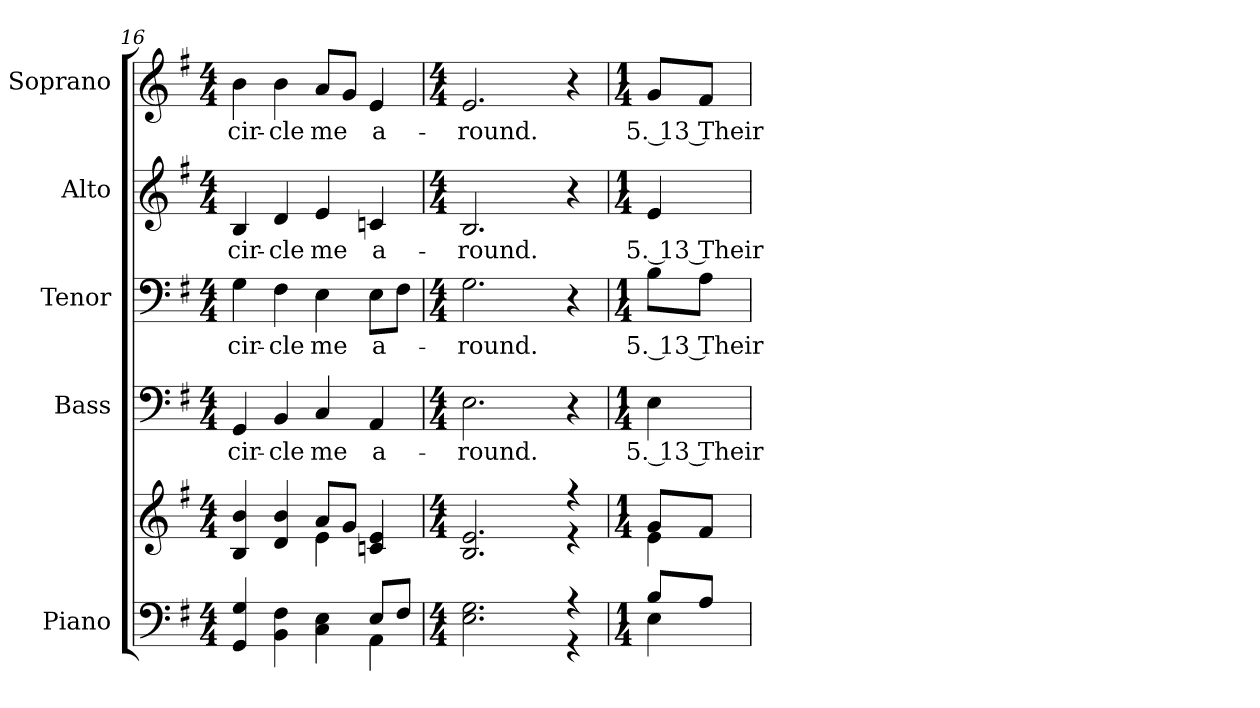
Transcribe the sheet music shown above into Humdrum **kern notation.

**kern	**kern	**kern	**text	**kern	**text	**kern	**text	**kern	**text
*part5	*part5	*part4	*part4	*part3	*part3	*part2	*part2	*part1	*part1
*staff6	*staff5	*staff4	*staff4	*staff3	*staff3	*staff2	*staff2	*staff1	*staff1
*I"Piano	*	*I"Bass	*	*I"Tenor	*	*I"Alto	*	*I"Soprano	*
*I'Pno.	*	*I'B.	*	*I'T.	*	*I'A.	*	*I'S.	*
!!LO:PB:g=z
*clefF4	*clefG2	*clefF4	*	*clefF4	*	*clefG2	*	*clefG2	*
*k[f#]	*k[f#]	*k[f#]	*	*k[f#]	*	*k[f#]	*	*k[f#]	*
*G:	*G:	*G:	*	*G:	*	*G:	*	*G:	*
*M4/4	*M4/4	*M4/4	*	*M4/4	*	*M4/4	*	*M4/4	*
=16	=16	=16	=16	=16	=16	=16	=16	=16	=16
*^	*^	*	*	*	*	*	*	*	*
!	!	!	!	!	!LO:LY:b:color=#000000	!	!	!	!	!	!
!	!	!	!	!	!	!	!LO:LY:b:color=#000000	!	!	!	!
!	!	!	!	!	!	!	!	!	!LO:LY:b:color=#000000	!	!
!	!	!	!	!	!	!	!	!	!	!	!LO:LY:b:color=#000000
4GGi/ 4Gi	2ryy	4Bi/ 4bi	2ryy	4GGi/	cir-	4Gi\	cir-	4Bi/	cir-	4bi\	cir-
!	!	!	!	!	!LO:LY:b:color=#000000	!	!	!	!	!	!
!	!	!	!	!	!	!	!LO:LY:b:color=#000000	!	!	!	!
!	!	!	!	!	!	!	!	!	!LO:LY:b:color=#000000	!	!
!	!	!	!	!	!	!	!	!	!	!	!LO:LY:b:color=#000000
4BBi\ 4F#i	.	4di/ 4bi	.	4BBi/	-cle	4F#i\	-cle	4di/	-cle	4bi\	-cle
!	!	!	!	!	!LO:LY:b:color=#000000	!	!	!	!	!	!
!	!	!	!	!	!	!	!LO:LY:b:color=#000000	!	!	!	!
!	!	!	!	!	!	!	!	!	!LO:LY:b:color=#000000	!	!
!	!	!	!	!	!	!	!	!	!	!	!LO:LY:b:color=#000000
4Ci\ 4Ei	4ryy	8ai/L	4ei\	4Ci/	me	4Ei\	me	4ei/	me	8ai/L	me
.	.	8gi/J	.	.	.	.	.	.	.	8gi/J	.
!	!	!	!	!	!LO:LY:b:color=#000000	!	!	!	!	!	!
!	!	!	!	!	!	!	!LO:LY:b:color=#000000	!	!	!	!
!	!	!	!	!	!	!	!	!	!LO:LY:b:color=#000000	!	!
!	!	!	!	!	!	!	!	!	!	!	!LO:LY:b:color=#000000
8Ei/L	4AAi\	4cni/ 4ei	4ryy	4AAi/	a-	8Ei\L	a-	4cni/	a-	4ei/	a-
8F#i/J	.	.	.	.	.	8F#i\J	.	.	.	.	.
=17	=17	=17	=17	=17	=17	=17	=17	=17	=17	=17	=17
*M4/4	*	*M4/4	*	*M4/4	*	*M4/4	*	*M4/4	*	*M4/4	*
!	!	!	!	!	!LO:LY:b:color=#000000	!	!	!	!	!	!
!	!	!	!	!	!	!	!LO:LY:b:color=#000000	!	!	!	!
!	!	!	!	!	!	!	!	!	!LO:LY:b:color=#000000	!	!
!	!	!	!	!	!	!	!	!	!	!	!LO:LY:b:color=#000000
2.Ei\ 2.Gi	2ryy	2.Bi/ 2.ei	2ryy	2.Ei\	-round.	2.Gi\	-round.	2.Bi/	-round.	2.ei/	-round.
.	4ryy	.	4ryy	.	.	.	.	.	.	.	.
4r	4r	4r	4r	4r	.	4r	.	4r	.	4r	.
=18	=18	=18	=18	=18	=18	=18	=18	=18	=18	=18	=18
*M1/4	*	*M1/4	*	*M1/4	*	*M1/4	*	*M1/4	*	*M1/4	*
!	!	!	!	!	!LO:LY:b:color=#000000	!	!	!	!	!	!
!	!	!	!	!	!	!	!LO:LY:b:color=#000000	!	!	!	!
!	!	!	!	!	!	!	!	!	!LO:LY:b:color=#000000	!	!
!	!	!	!	!	!	!	!	!	!	!	!LO:LY:b:color=#000000
8Bi/L	4Ei\	8gi/L	4ei\	4Ei\	5. 13 Their	8Bi\L	5. 13 Their	4ei/	5. 13 Their	8gi/L	5. 13 Their
8Ai/J	.	8f#i/J	.	.	.	8Ai\J	.	.	.	8f#i/J	.
*v	*v	*	*	*	*	*	*	*	*	*	*
*	*v	*v	*	*	*	*	*	*	*	*
=	=	=	=	=	=	=	=	=	=
*-	*-	*-	*-	*-	*-	*-	*-	*-	*-
